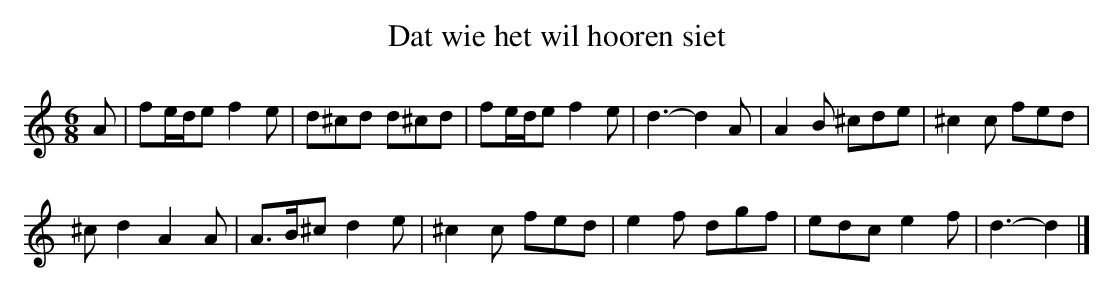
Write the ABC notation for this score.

X:1
T:Dat wie het wil hooren siet
M:6/8
K:Ddor
A|fe/d/ef2e|d^cd d^cd|fe/d/ef2e|d3-d2A|A2B ^cde|^c2c fed|
^cd2A2A|A>B^cd2e|^c2c fed|e2f dgf|edce2f|d3-d2|]
